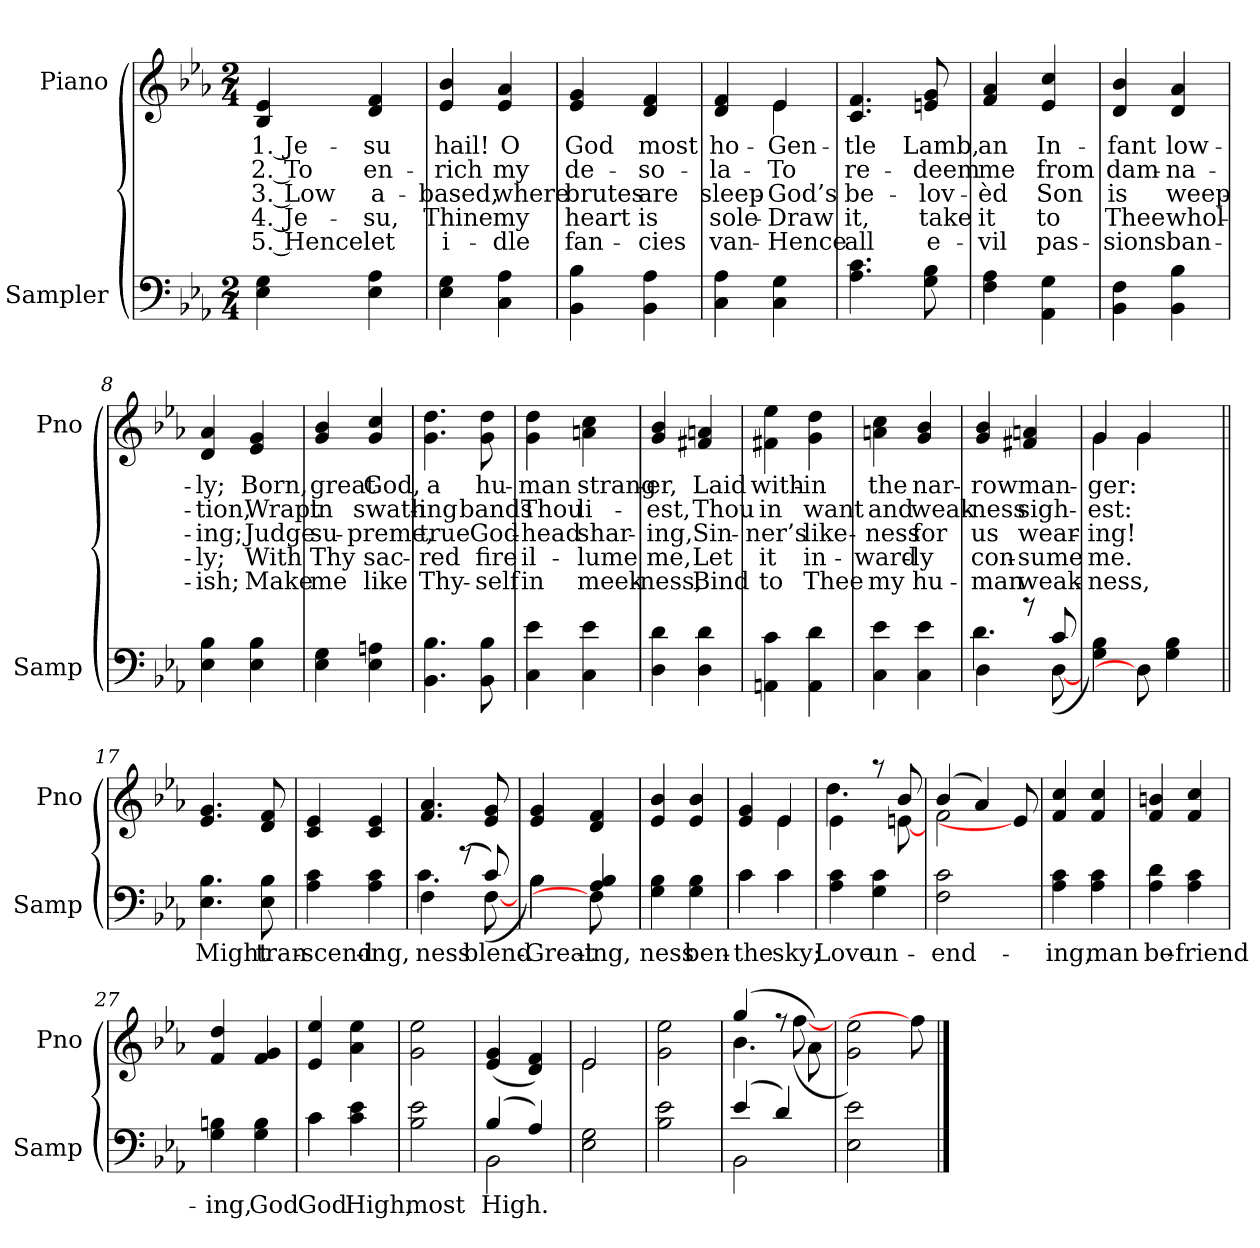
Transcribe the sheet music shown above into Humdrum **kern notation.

**kern	**text	**kern	**text	**text	**text	**text	**text
*part2	*part2	*part1	*part1	*part1	*part1	*part1	*part1
*staff2	*staff2	*staff1	*staff1	*staff1	*staff1	*staff1	*staff1
*I"Sampler	*	*I"Piano	*	*	*	*	*
*I'Samp	*	*I'Pno	*	*	*	*	*
*clefF4	*	*clefG2	*	*	*	*	*
*k[b-e-a-]	*	*k[b-e-a-]	*	*	*	*	*
*E-:	*	*E-:	*	*	*	*	*
*M2/4	*	*M2/4	*	*	*	*	*
=1	=1	=1	=1	=1	=1	=1	=1
4E- 4G	.	4B- 4e-	1. Je-	2. To	3. Low	4. Je-	5. Hence
4E- 4A-	.	4d 4f	-su	en-	a-	-su,	let
=2	=2	=2	=2	=2	=2	=2	=2
4E- 4G	.	4e- 4b-	hail!	-rich	-based,	Thine	i-
4C 4A-	.	4e- 4a-	O	my	where	my	-dle
=3	=3	=3	=3	=3	=3	=3	=3
4BB- 4B-	.	4e- 4g	God	de-	brutes	heart	fan-
4BB- 4A-	.	4d 4f	most	-so-	are	is	-cies
=4	=4	=4	=4	=4	=4	=4	=4
*	*	*^	*	*	*	*	*
4C 4A-	.	4d 4f	4ryy	ho-	-la-	sleep-	sole-	van-
4C 4G	.	4e-/	4e-	Gen-	To	God’s	Draw	Hence
*	*	*v	*v	*	*	*	*	*
=5	=5	=5	=5	=5	=5	=5	=5
4.A- 4.c	.	4.c 4.f	-tle	re-	be-	it,	all
8G 8B-	.	8en 8g	Lamb,	-deem	-lov-	take	e-
=6	=6	=6	=6	=6	=6	=6	=6
4F 4A-	.	4f 4a-	an	me	-èd	it	-vil
4AA- 4G	.	4e- 4cc	In-	from	Son	to	pas-
=7	=7	=7	=7	=7	=7	=7	=7
4BB- 4F	.	4d 4b-	-fant	dam-	is	Thee	-sions
4BB- 4B-	.	4d 4a-	low-	-na-	weep-	whol-	ban-
=8	=8	=8	=8	=8	=8	=8	=8
4E- 4B-	.	4d 4a-	-ly;	-tion,	-ing;	-ly;	-ish;
4E- 4B-	.	4e- 4g	Born,	Wrapt	Judge	With	Make
=9	=9	=9	=9	=9	=9	=9	=9
4E- 4G	.	4g 4b-	great	in	su-	Thy	me
4E- 4An	.	4g 4cc	God,	swath-	-preme,	sac-	like
=10	=10	=10	=10	=10	=10	=10	=10
4.BB- 4.B-	.	4.g 4.dd	a	-ing	true	-red	Thy-
8BB- 8B-	.	8g 8dd	hu-	bands	God-	fire	-self
=11	=11	=11	=11	=11	=11	=11	=11
4C 4e-	.	4g 4dd	-man	Thou	-head	il-	in
4C 4e-	.	4an 4cc	strang-	li-	shar-	-lume	meek-
=12	=12	=12	=12	=12	=12	=12	=12
4D 4d	.	4g 4b-	-er,	-est,	-ing,	me,	-ness,
4D 4d	.	4f#X 4an	Laid	Thou	Sin-	Let	Bind
=13	=13	=13	=13	=13	=13	=13	=13
4AAn 4c	.	4f#X 4ee-	with-	in	-ner’s	it	to
4AA 4d	.	4g 4dd	-in	want	like-	in-	Thee
=14	=14	=14	=14	=14	=14	=14	=14
4C 4e-	.	4an 4cc	the	and	-ness	-ward-	my
4C 4e-	.	4g 4b-	nar-	weak-	for	-ly	hu-
=15	=15	=15	=15	=15	=15	=15	=15
*^	*	*	*	*	*	*	*
4D\	4.d	.	4g 4b-	-row	-ness	us	con-	-man
8r	.	.	4f#X 4an	man-	sigh-	wear-	-sume	weak-
8c/	([8D	.	.	.	.	.	.	.
*v	*v	*	*	*	*	*	*	*
=16	=16	=16	=16	=16	=16	=16	=16
*	*	*^	*	*	*	*	*
4G 4B-)	.	4g/	4g	-ger:	-est:	-ing!	me.	-ness,
8D]	.	4g/	4g	.	.	.	.	.
4G 4B-	.	.	.	.	.	.	.	.
.	.	8ryy	8ryy	.	.	.	.	.
=17||	=17||	=17||	=17||	=17||	=17||	=17||	=17||	=17||
!	!	!LO:TX:t=Refrain	!	!	!	!	!	!
*	*	*v	*v	*	*	*	*	*
4.E- 4.B-	Might	4.e- 4.g	.	.	.	.	.
8E- 8B-	tran-	8d 8f	.	.	.	.	.
=18	=18	=18	=18	=18	=18	=18	=18
4A- 4c	-scend-	4c 4e-	.	.	.	.	.
4A- 4c	-ing,	4c 4e-	.	.	.	.	.
=19	=19	=19	=19	=19	=19	=19	=19
*^	*	*	*	*	*	*	*
4F\	4.c	-ness	4.f 4.a-	.	.	.	.	.
(8r	.	.	.	.	.	.	.	.
8c/)	([8F	blend-	8e- 8g	.	.	.	.	.
=20	=20	=20	=20	=20	=20	=20	=20	=20
4B-\)	4B-	Great-	4e- 4g	.	.	.	.	.
4A- 4B-	8F]	-ing,	4d 4f	.	.	.	.	.
.	8ryy	.	.	.	.	.	.	.
*v	*v	*	*	*	*	*	*	*
=21	=21	=21	=21	=21	=21	=21	=21
4G 4B-	-ness	4e- 4b-	.	.	.	.	.
4G 4B-	ben-	4e- 4b-	.	.	.	.	.
=22	=22	=22	=22	=22	=22	=22	=22
*^	*	*^	*	*	*	*	*
4c\	4c	the	4e- 4g	4ryy	.	.	.	.	.
4c\	4c	sky;	4e-/	4e-	.	.	.	.	.
*v	*v	*	*	*	*	*	*	*	*
=23	=23	=23	=23	=23	=23	=23	=23	=23
4A- 4c	Love	4e-\	4.dd	.	.	.	.	.
4G 4c	un-	8r	.	.	.	.	.	.
.	.	8b-/	[8en	.	.	.	.	.
=24	=24	=24	=24	=24	=24	=24	=24	=24
2F 2c	-end-	(4b-/	2f	.	.	.	.	.
.	.	4a-/)	.	.	.	.	.	.
8ryy	.	8ryy	8e]	.	.	.	.	.
*	*	*v	*v	*	*	*	*	*
=25	=25	=25	=25	=25	=25	=25	=25
4A- 4c	-ing,	4f 4cc	.	.	.	.	.
4A- 4c	man	4f 4cc	.	.	.	.	.
=26	=26	=26	=26	=26	=26	=26	=26
4A- 4d	be-	4f 4bn	.	.	.	.	.
4A- 4c	-friend-	4f 4cc	.	.	.	.	.
=27	=27	=27	=27	=27	=27	=27	=27
4G 4Bn	-ing,	4f 4dd	.	.	.	.	.
4G 4B	God	4f 4g	.	.	.	.	.
=28	=28	=28	=28	=28	=28	=28	=28
*^	*	*	*	*	*	*	*
4c\	4c	God	4e- 4ee-	.	.	.	.	.
4c 4e-	4ryy	High,	4a- 4ee-	.	.	.	.	.
*v	*v	*	*	*	*	*	*	*
=29	=29	=29	=29	=29	=29	=29	=29
2B- 2e-	most	2g 2ee-	.	.	.	.	.
=30	=30	=30	=30	=30	=30	=30	=30
*^	*	*	*	*	*	*	*
(4B-/	2BB-	High.	(4e- 4g	.	.	.	.	.
4A-/)	.	.	4d 4f)	.	.	.	.	.
*v	*v	*	*	*	*	*	*	*
=31	=31	=31	=31	=31	=31	=31	=31
*	*	*^	*	*	*	*	*
2E- 2G	.	2e-/	2e-	.	.	.	.	.
*	*	*v	*v	*	*	*	*	*
=32	=32	=32	=32	=32	=32	=32	=32
2B- 2e-	.	2g 2ee-	.	.	.	.	.
=33	=33	=33	=33	=33	=33	=33	=33
*^	*	*^	*	*	*	*	*
(4e-/	2BB-	.	(4gg/	4.b-	.	.	.	.	.
4d/)	.	.	8r	.	.	.	.	.	.
.	.	.	8a-\)	([8ff	.	.	.	.	.
*v	*v	*	*	*	*	*	*	*	*
*	*	*v	*v	*	*	*	*	*
=34	=34	=34	=34	=34	=34	=34	=34
2E- 2e-	.	2g 2ee-)	.	.	.	.	.
8ryy	.	8ff]	.	.	.	.	.
==	==	==	==	==	==	==	==
*-	*-	*-	*-	*-	*-	*-	*-
